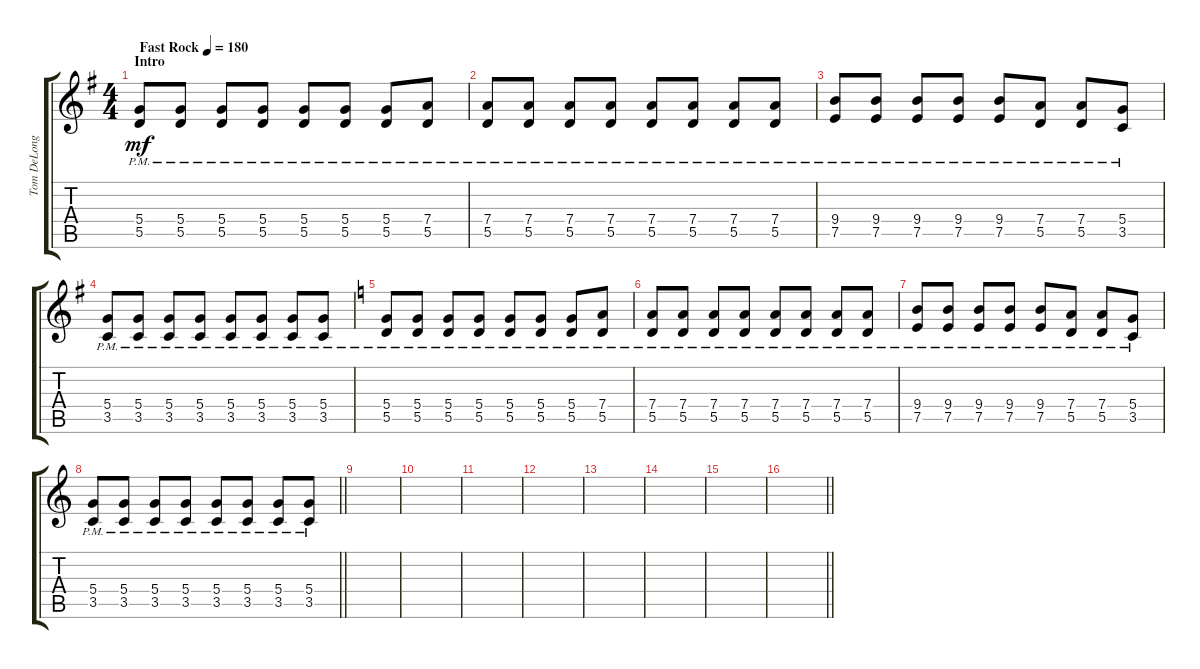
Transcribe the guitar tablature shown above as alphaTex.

\track ("Tom DeLonge 1" "Tom DeLong") {instrument electricguitarclean}
\staff {score tabs}
\tuning (E4 B3 G3 D3 A2 E2) {hide}
\ts (4 4)
\section ("" "Intro")
\tempo (180 "Fast Rock")
\clef g2
\ks g
(5.4{pm} 5.5{pm}).8{dy mf instrument electricguitarclean} (5.4{pm} 5.5{pm}).8 (5.4{pm} 5.5{pm}).8 (5.4{pm} 5.5{pm}).8 (5.4{pm} 5.5{pm}).8 (5.4{pm} 5.5{pm}).8 (5.4{pm} 5.5{pm}).8 (7.4{pm} 5.5{pm}).8 |
(7.4{pm} 5.5{pm}).8 (7.4{pm} 5.5{pm}).8 (7.4{pm} 5.5{pm}).8 (7.4{pm} 5.5{pm}).8 (7.4{pm} 5.5{pm}).8 (7.4{pm} 5.5{pm}).8 (7.4{pm} 5.5{pm}).8 (7.4{pm} 5.5{pm}).8 |
(9.4{pm} 7.5{pm}).8 (9.4{pm} 7.5{pm}).8 (9.4{pm} 7.5{pm}).8 (9.4{pm} 7.5{pm}).8 (9.4{pm} 7.5{pm}).8 (7.4{pm} 5.5{pm}).8 (7.4{pm} 5.5{pm}).8 (5.4{pm} 3.5{pm}).8 |
(5.4{pm} 3.5{pm}).8 (5.4{pm} 3.5{pm}).8 (5.4{pm} 3.5{pm}).8 (5.4{pm} 3.5{pm}).8 (5.4{pm} 3.5{pm}).8 (5.4{pm} 3.5{pm}).8 (5.4{pm} 3.5{pm}).8 (5.4{pm} 3.5{pm}).8 |
\ks c
(5.4{pm} 5.5{pm}).8 (5.4{pm} 5.5{pm}).8 (5.4{pm} 5.5{pm}).8 (5.4{pm} 5.5{pm}).8 (5.4{pm} 5.5{pm}).8 (5.4{pm} 5.5{pm}).8 (5.4{pm} 5.5{pm}).8 (7.4{pm} 5.5{pm}).8 |
(7.4{pm} 5.5{pm}).8 (7.4{pm} 5.5{pm}).8 (7.4{pm} 5.5{pm}).8 (7.4{pm} 5.5{pm}).8 (7.4{pm} 5.5{pm}).8 (7.4{pm} 5.5{pm}).8 (7.4{pm} 5.5{pm}).8 (7.4{pm} 5.5{pm}).8 |
(9.4{pm} 7.5{pm}).8 (9.4{pm} 7.5{pm}).8 (9.4{pm} 7.5{pm}).8 (9.4{pm} 7.5{pm}).8 (9.4{pm} 7.5{pm}).8 (7.4{pm} 5.5{pm}).8 (7.4{pm} 5.5{pm}).8 (5.4{pm} 3.5{pm}).8 |
\barLineRight lightlight
(5.4{pm} 3.5{pm}).8 (5.4{pm} 3.5{pm}).8 (5.4{pm} 3.5{pm}).8 (5.4{pm} 3.5{pm}).8 (5.4{pm} 3.5{pm}).8 (5.4{pm} 3.5{pm}).8 (5.4{pm} 3.5{pm}).8 (5.4{pm} 3.5{pm}).8 |
|
|
|
|
|
|
|
\barLineRight lightlight
